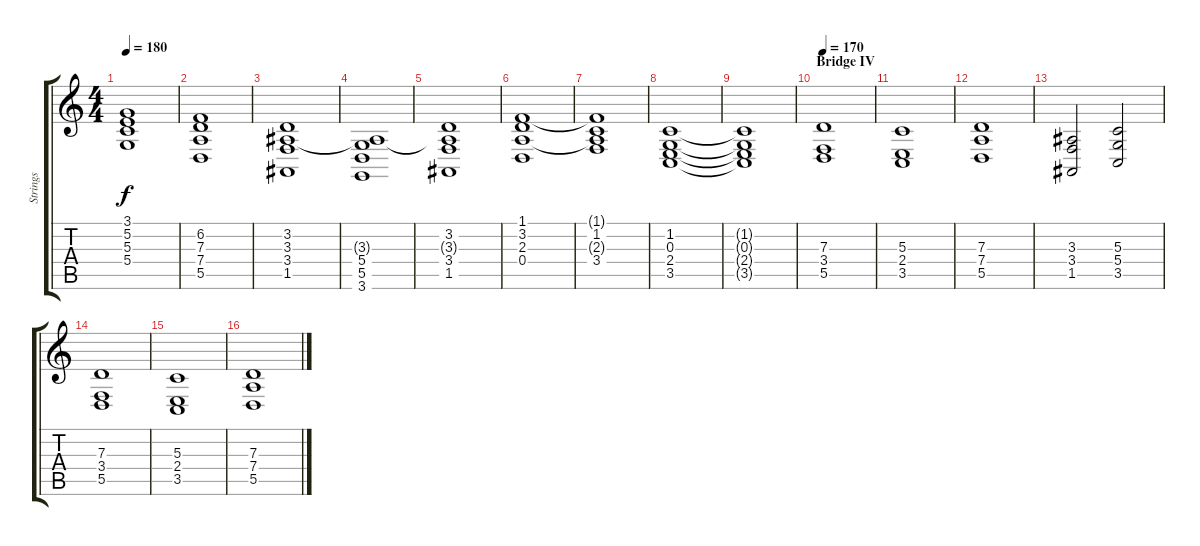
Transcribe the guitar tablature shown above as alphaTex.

\track ("Strings" "Strings") {instrument stringensemble1}
\staff {score tabs}
\tuning (E4 B3 G3 D3 A2 E2) {hide}
\ts (4 4)
\tempo 180
\clef g2
\ks c
(3.1{t} 5.2{t} 5.3{t} 5.4{t}).1{dy f} |
(6.2 7.3 7.4 5.5).1 |
(3.2 3.3 3.4 1.5).1 |
(3.3{t} 5.4 5.5 3.6).1 |
(3.2 3.3{t} 3.4 1.5).1 |
(1.1 3.2 2.3 0.4).1 |
(1.1{t} 1.2 2.3{t} 3.4).1 |
(1.2 0.3 2.4 3.5).1 |
(1.2{t} 0.3{t} 2.4{t} 3.5{t}).1 |
\section ("" "Bridge IV")
\tempo 170
(7.3 3.4 5.5).1 |
(5.3 2.4 3.5).1 |
(7.3 7.4 5.5).1 |
(3.3 3.4 1.5).2 (5.3 5.4 3.5).2 |
(7.3 3.4 5.5).1 |
(5.3 2.4 3.5).1 |
(7.3 7.4 5.5).1
